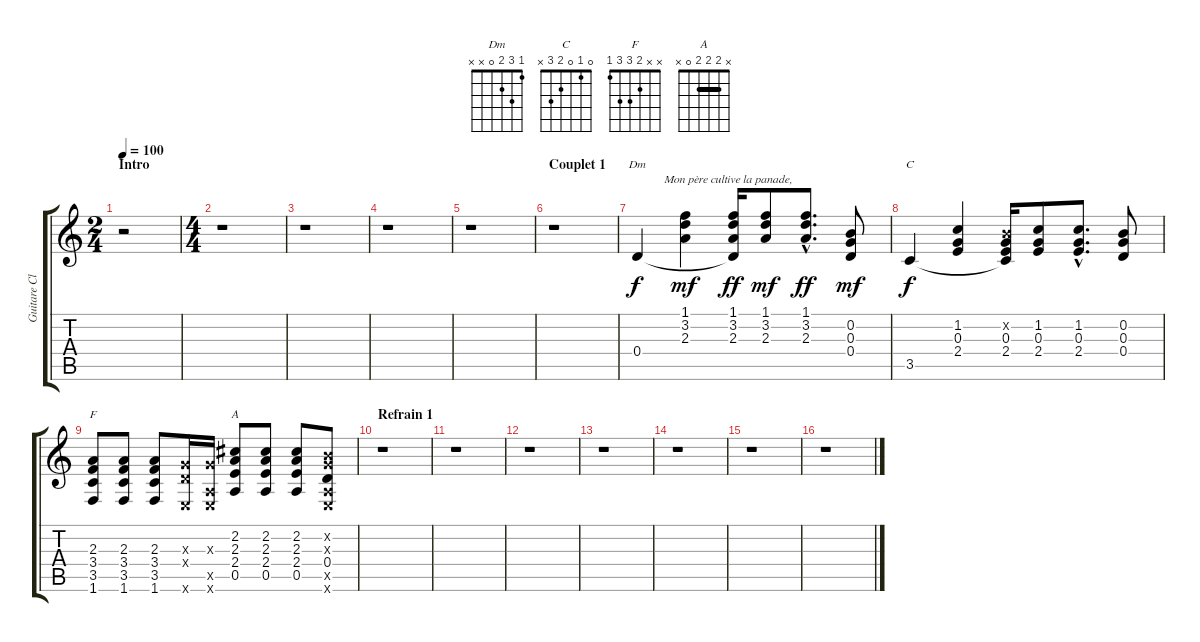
\track ("Guitare Clean" "Guitare Cl") {instrument electricguitarclean}
\staff {score tabs}
\tuning (E4 B3 G3 D3 A2 E2) {hide}
\chord ("Dm" 1 3 2 0 x x)
\chord ("C" 0 1 0 2 3 x)
\chord ("F" x x 2 3 3 1)
\chord ("A" x 2 2 2 0 x) {barre 2}
\ts (2 4)
\section ("" "Intro")
\tempo 100
\clef g2
\ks c
r.2{dy f instrument electricguitarclean} |
\ts (4 4)
r.1 |
r.1 |
r.1 |
r.1 |
\section ("" "Couplet 1")
r.1 |
0.4.4{ch "Dm" txt "         Mon père cultive la panade, "} (1.1 3.2 2.3).4{dy mf} (1.1 3.2 2.3 0.4{t}).16{dy ff} (1.1 3.2 2.3).8{dy mf} (1.1{hac} 3.2{hac} 2.3{hac}).8{d dy ff} (0.2 0.3 0.4).8{dy mf} |
3.5.4{ch "C" dy f} (1.2 0.3 2.4).4 (0.2{x} 0.3 2.4 3.5{t}).16 (1.2 0.3 2.4).8 (1.2{hac} 0.3{hac} 2.4{hac}).8{d} (0.2 0.3 0.4).8 |
(2.3 3.4 3.5 1.6).8{ch "F"} (2.3 3.4 3.5 1.6).8 (2.3 3.4 3.5 1.6).8 (0.3{x} 0.4{x} 0.6{x}).16 (0.3{x} 0.5{x} 0.6{x}).16 (2.2 2.3 2.4 0.5).8{ch "A"} (2.2 2.3 2.4 0.5).8 (2.2 2.3 2.4 0.5).8 (0.2{x} 0.3{x} 0.4 0.5{x} 0.6{x}).8 |
\section ("" "Refrain 1")
r.1 |
r.1 |
r.1 |
r.1 |
r.1 |
r.1 |
r.1
